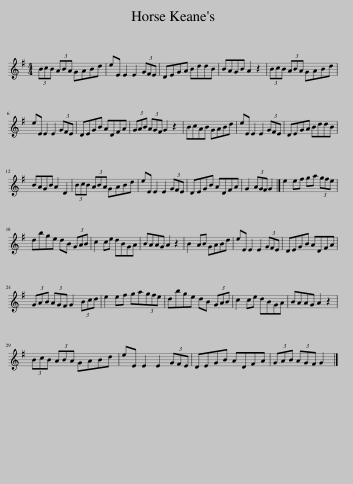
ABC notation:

X:1
L:1/8
M:4/4
I:linebreak $
K:G
V:1 treble
V:1
 (3BcB (3ABA GABd | eE E2 E2 (3GFE | DEGA BddB | BAGB A2 z2 | (3BcB (3ABA GABd |$ %5
 eE E2 E2 (3GFE | DEGB ADFA | (3GAB (3AGF G2 z2 | BcAB GABd | eE E2 E2 (3GFE | %10
 DEGA BddB |$ BAGB A2 D2 | (3BcB (3ABA GABd | eE E2 E2 (3GFE | DEGB ADFA | %15
 G2 (3AGF G2 |] e2 ef ga (3gfe |$ dbge dB (3GAB | c2 ce dBGA | BAAG A2 z2 | %20
 B2 AB GABd | eE E2 E2 (3GFE | DEGB ADFA |$ (3GAB (3AGF G2 (3Bcd | e2 ef ga(3gfe | %25
 dbge dB (3GAB | c2 ce dBGA | BAAG A2 z2 |$ (3BcB (3ABA GABd | eE E2 E2 (3GFE | %30
 DEGB ADFA | (3GAB (3AGF G2 |] %32
